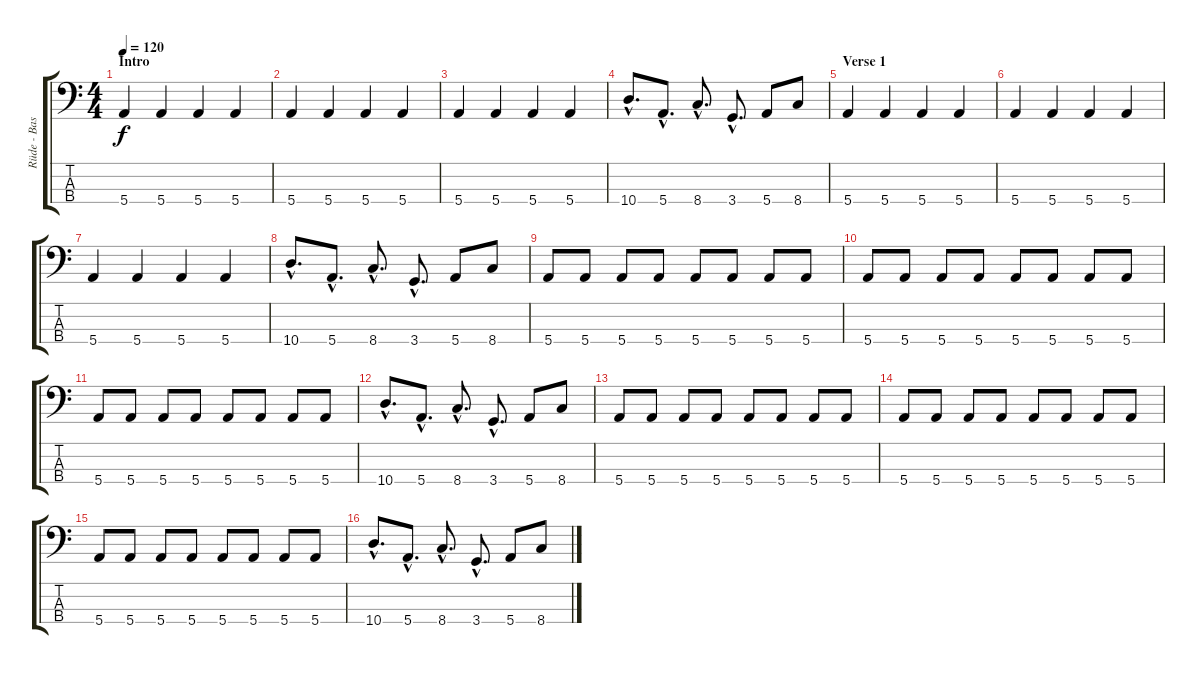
\track ("Rüde - Bass" "Rüde - Bas") {instrument electricbassfinger}
\staff {score tabs}
\tuning (G2 D2 A1 E1) {hide}
\ts (4 4)
\section ("" "Intro")
\tempo 120
\clef f4
\ks c
5.4.4{dy f instrument electricbassfinger} 5.4.4 5.4.4 5.4.4 |
5.4.4 5.4.4 5.4.4 5.4.4 |
5.4.4 5.4.4 5.4.4 5.4.4 |
10.4{hac}.8{d} 5.4{hac}.8{d} 8.4{hac}.8{d} 3.4{hac}.8{d} 5.4.8 8.4.8 |
\section ("" "Verse 1")
5.4.4 5.4.4 5.4.4 5.4.4 |
5.4.4 5.4.4 5.4.4 5.4.4 |
5.4.4 5.4.4 5.4.4 5.4.4 |
10.4{hac}.8{d} 5.4{hac}.8{d} 8.4{hac}.8{d} 3.4{hac}.8{d} 5.4.8 8.4.8 |
5.4.8 5.4.8 5.4.8 5.4.8 5.4.8 5.4.8 5.4.8 5.4.8 |
5.4.8 5.4.8 5.4.8 5.4.8 5.4.8 5.4.8 5.4.8 5.4.8 |
5.4.8 5.4.8 5.4.8 5.4.8 5.4.8 5.4.8 5.4.8 5.4.8 |
10.4{hac}.8{d} 5.4{hac}.8{d} 8.4{hac}.8{d} 3.4{hac}.8{d} 5.4.8 8.4.8 |
5.4.8 5.4.8 5.4.8 5.4.8 5.4.8 5.4.8 5.4.8 5.4.8 |
5.4.8 5.4.8 5.4.8 5.4.8 5.4.8 5.4.8 5.4.8 5.4.8 |
5.4.8 5.4.8 5.4.8 5.4.8 5.4.8 5.4.8 5.4.8 5.4.8 |
10.4{hac}.8{d} 5.4{hac}.8{d} 8.4{hac}.8{d} 3.4{hac}.8{d} 5.4.8 8.4.8
